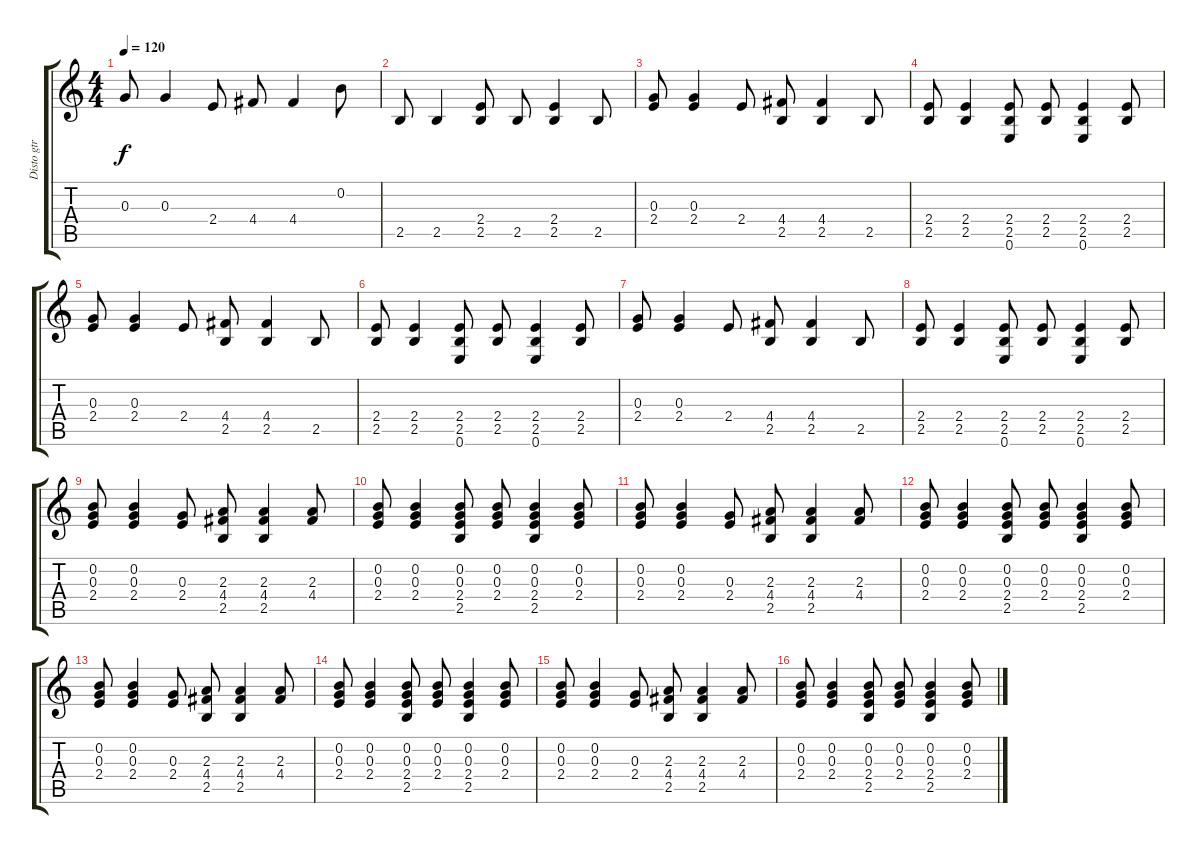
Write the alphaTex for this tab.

\track ("Disto gtr" "Disto gtr") {instrument distortionguitar}
\staff {score tabs}
\tuning (E4 B3 G3 D3 A2 E2) {hide}
\ts (4 4)
\tempo 120
\clef g2
\ks c
0.3.8{dy f} 0.3.4 2.4.8 4.4.8 4.4.4 0.2.8 |
2.5.8 2.5.4 (2.4 2.5).8 2.5.8 (2.4 2.5).4 2.5.8 |
(0.3 2.4).8 (0.3 2.4).4 2.4.8 (4.4 2.5).8 (4.4 2.5).4 2.5.8 |
(2.4 2.5).8 (2.4 2.5).4 (2.4 2.5 0.6).8 (2.4 2.5).8 (2.4 2.5 0.6).4 (2.4 2.5).8 |
(0.3 2.4).8 (0.3 2.4).4 2.4.8 (4.4 2.5).8 (4.4 2.5).4 2.5.8 |
(2.4 2.5).8 (2.4 2.5).4 (2.4 2.5 0.6).8 (2.4 2.5).8 (2.4 2.5 0.6).4 (2.4 2.5).8 |
(0.3 2.4).8 (0.3 2.4).4 2.4.8 (4.4 2.5).8 (4.4 2.5).4 2.5.8 |
(2.4 2.5).8 (2.4 2.5).4 (2.4 2.5 0.6).8 (2.4 2.5).8 (2.4 2.5 0.6).4 (2.4 2.5).8 |
(0.2 0.3 2.4).8 (0.2 0.3 2.4).4 (0.3 2.4).8 (2.3 4.4 2.5).8 (2.3 4.4 2.5).4 (2.3 4.4).8 |
(0.2 0.3 2.4).8 (0.2 0.3 2.4).4 (0.2 0.3 2.4 2.5).8 (0.2 0.3 2.4).8 (0.2 0.3 2.4 2.5).4 (0.2 0.3 2.4).8 |
(0.2 0.3 2.4).8 (0.2 0.3 2.4).4 (0.3 2.4).8 (2.3 4.4 2.5).8 (2.3 4.4 2.5).4 (2.3 4.4).8 |
(0.2 0.3 2.4).8 (0.2 0.3 2.4).4 (0.2 0.3 2.4 2.5).8 (0.2 0.3 2.4).8 (0.2 0.3 2.4 2.5).4 (0.2 0.3 2.4).8 |
(0.2 0.3 2.4).8 (0.2 0.3 2.4).4 (0.3 2.4).8 (2.3 4.4 2.5).8 (2.3 4.4 2.5).4 (2.3 4.4).8 |
(0.2 0.3 2.4).8 (0.2 0.3 2.4).4 (0.2 0.3 2.4 2.5).8 (0.2 0.3 2.4).8 (0.2 0.3 2.4 2.5).4 (0.2 0.3 2.4).8 |
(0.2 0.3 2.4).8 (0.2 0.3 2.4).4 (0.3 2.4).8 (2.3 4.4 2.5).8 (2.3 4.4 2.5).4 (2.3 4.4).8 |
(0.2 0.3 2.4).8 (0.2 0.3 2.4).4 (0.2 0.3 2.4 2.5).8 (0.2 0.3 2.4).8 (0.2 0.3 2.4 2.5).4 (0.2 0.3 2.4).8
